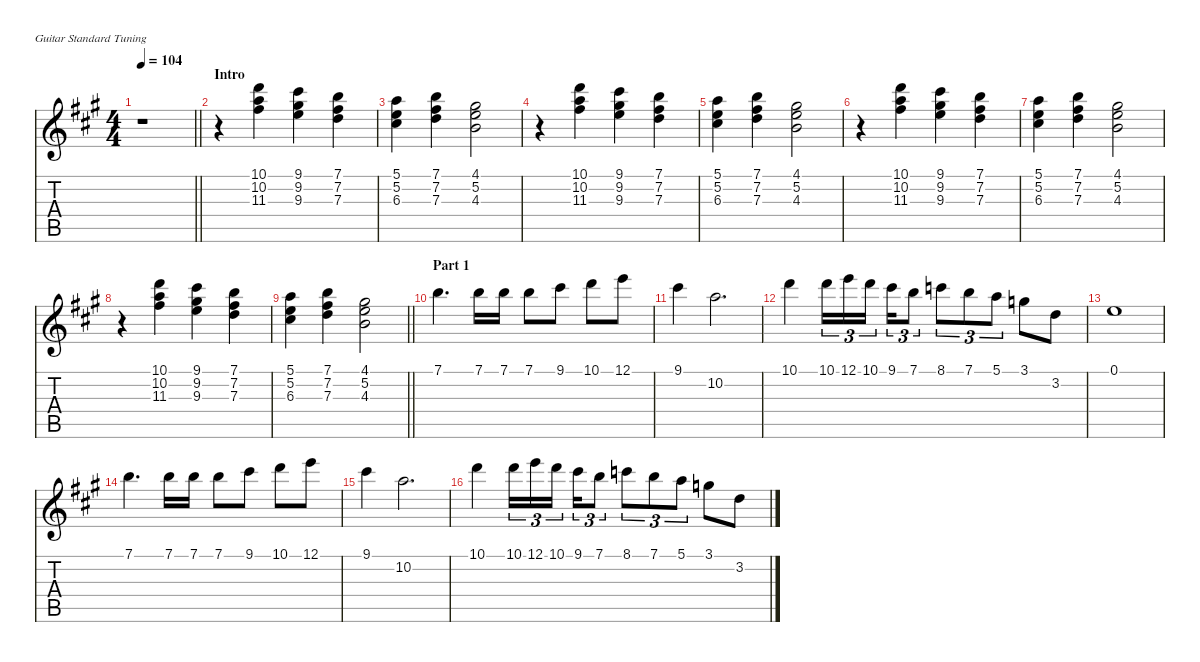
\defaultSystemsLayout 4
\hideDynamics
\bracketExtendMode nobrackets
\singleTrackTrackNamePolicy hidden
\multiTrackTrackNamePolicy hidden
\otherSystemsTrackNameOrientation horizontal
\track ("Guitar  " "dist.guit.") {instrument distortionguitar}
\staff {score tabs}
\tuning (E4 B3 G3 D3 A2 E2)
\ts (4 4)
\beaming (8 2 2 2 2)
\tempo 104
\clef g2
\barLineRight lightlight
\ks a
r.1{dy fff instrument distortionguitar beam Down} |
\section ("" "Intro")
r.4{beam Down} (10.1{acc forcenatural} 10.2{acc forcenatural} 11.3{acc #}).4{beam Down} (9.1{acc #} 9.2{acc #} 9.3{acc forcenatural}).4{beam Down} (7.1{acc forcenatural} 7.2{acc #} 7.3{acc forcenatural}).4{beam Down} |
(5.1{acc forcenatural} 5.2{acc forcenatural} 6.3{acc #}).4{beam Down} (7.1{acc forcenatural} 7.2{acc #} 7.3{acc forcenatural}).4{beam Down} (4.1{acc #} 5.2{acc forcenatural} 4.3{acc forcenatural}).2{beam Down} |
r.4{beam Down} (10.1{acc forcenatural} 10.2{acc forcenatural} 11.3{acc #}).4{beam Down} (9.1{acc #} 9.2{acc #} 9.3{acc forcenatural}).4{beam Down} (7.1{acc forcenatural} 7.2{acc #} 7.3{acc forcenatural}).4{beam Down} |
(5.1{acc forcenatural} 5.2{acc forcenatural} 6.3{acc #}).4{beam Down} (7.1{acc forcenatural} 7.2{acc #} 7.3{acc forcenatural}).4{beam Down} (4.1{acc #} 5.2{acc forcenatural} 4.3{acc forcenatural}).2{beam Down} |
r.4{beam Down} (10.1{acc forcenatural} 10.2{acc forcenatural} 11.3{acc #}).4{beam Down} (9.1{acc #} 9.2{acc #} 9.3{acc forcenatural}).4{beam Down} (7.1{acc forcenatural} 7.2{acc #} 7.3{acc forcenatural}).4{beam Down} |
(5.1{acc forcenatural} 5.2{acc forcenatural} 6.3{acc #}).4{beam Down} (7.1{acc forcenatural} 7.2{acc #} 7.3{acc forcenatural}).4{beam Down} (4.1{acc #} 5.2{acc forcenatural} 4.3{acc forcenatural}).2{beam Down} |
r.4{beam Down} (10.1{acc forcenatural} 10.2{acc forcenatural} 11.3{acc #}).4{beam Down} (9.1{acc #} 9.2{acc #} 9.3{acc forcenatural}).4{beam Down} (7.1{acc forcenatural} 7.2{acc #} 7.3{acc forcenatural}).4{beam Down} |
\barLineRight lightlight
(5.1{acc forcenatural} 5.2{acc forcenatural} 6.3{acc #}).4{beam Down} (7.1{acc forcenatural} 7.2{acc #} 7.3{acc forcenatural}).4{beam Down} (4.1{acc #} 5.2{acc forcenatural} 4.3{acc forcenatural}).2{beam Down} |
\section ("" "Part 1")
7.1{acc forcenatural}.4{d beam Down} 7.1{acc forcenatural}.16{beam Down} 7.1{acc forcenatural}.16{beam Down} 7.1{acc forcenatural}.8{beam Down} 9.1{acc #}.8{beam Down} 10.1{acc forcenatural}.8{beam Down} 12.1{acc forcenatural}.8{beam Down} |
9.1{acc #}.4{beam Down} 10.2{acc forcenatural}.2{d beam Down} |
10.1{acc forcenatural}.4{beam Down} 10.1{acc forcenatural}.16{tu (3 2) beam Down} 12.1{acc forcenatural}.16{tu (3 2) beam Down} 10.1{acc forcenatural}.16{tu (3 2) beam Down} 9.1{acc #}.16{tu (3 2) beam Down} 7.1{acc forcenatural}.8{tu (3 2) beam Down} 8.1{acc forcenatural}.8{tu (3 2) beam Down} 7.1{acc forcenatural}.8{tu (3 2) beam Down} 5.1{acc forcenatural}.8{tu (3 2) beam Down} 3.1{acc forcenatural}.8{beam Down} 3.2{acc forcenatural}.8{beam Down} |
0.1{acc forcenatural}.1{beam Down} |
7.1{acc forcenatural}.4{d beam Down} 7.1{acc forcenatural}.16{beam Down} 7.1{acc forcenatural}.16{beam Down} 7.1{acc forcenatural}.8{beam Down} 9.1{acc #}.8{beam Down} 10.1{acc forcenatural}.8{beam Down} 12.1{acc forcenatural}.8{beam Down} |
9.1{acc #}.4{beam Down} 10.2{acc forcenatural}.2{d beam Down} |
10.1{acc forcenatural}.4{beam Down} 10.1{acc forcenatural}.16{tu (3 2) beam Down} 12.1{acc forcenatural}.16{tu (3 2) beam Down} 10.1{acc forcenatural}.16{tu (3 2) beam Down} 9.1{acc #}.16{tu (3 2) beam Down} 7.1{acc forcenatural}.8{tu (3 2) beam Down} 8.1{acc forcenatural}.8{tu (3 2) beam Down} 7.1{acc forcenatural}.8{tu (3 2) beam Down} 5.1{acc forcenatural}.8{tu (3 2) beam Down} 3.1{acc forcenatural}.8{beam Down} 3.2{acc forcenatural}.8{beam Down}
